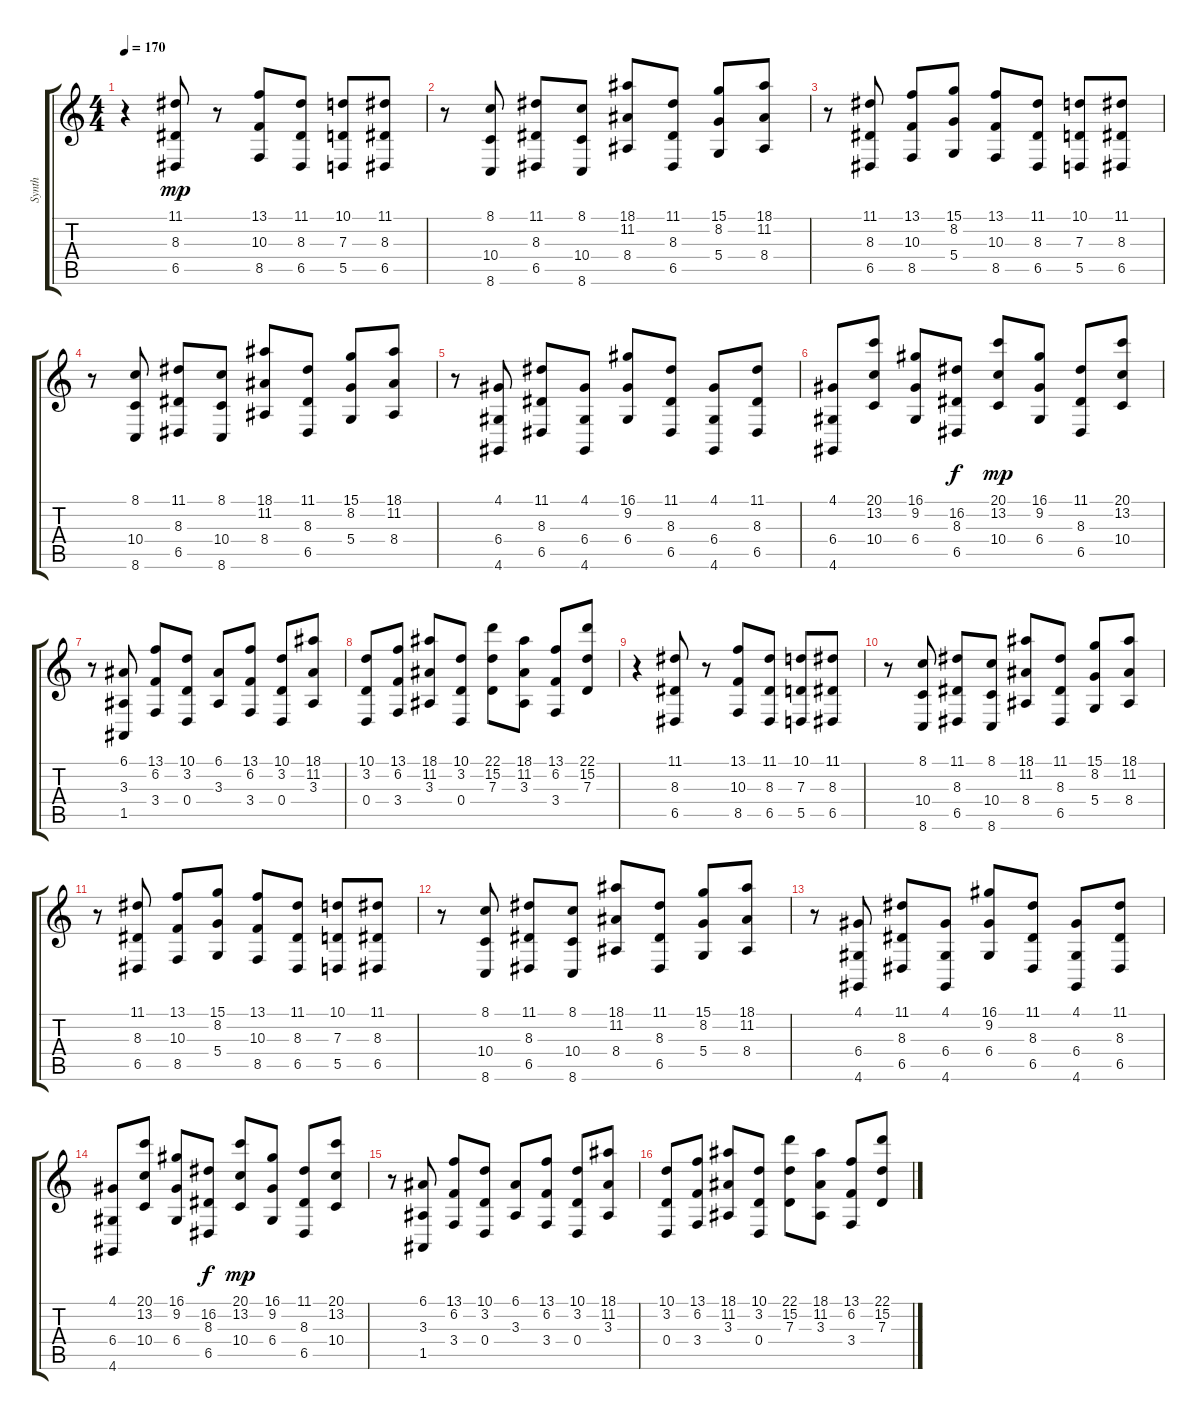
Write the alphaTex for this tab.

\track ("Synth" "Synth") {instrument synthstrings1}
\staff {score tabs}
\tuning (E4 B3 G3 D3 A2 E2) {hide}
\ts (4 4)
\tempo 170
\clef g2
\ks c
r.4{dy f instrument lead2sawtooth} (11.1 8.3 6.5).8{dy mp} r.8 (13.1 10.3 8.5).8 (11.1 8.3 6.5).8 (10.1 7.3 5.5).8 (11.1 8.3 6.5).8 |
r.8 (8.1 10.4 8.6).8 (11.1 8.3 6.5).8 (8.1 10.4 8.6).8 (18.1 11.2 8.4).8 (11.1 8.3 6.5).8 (15.1 8.2 5.4).8 (18.1 11.2 8.4).8 |
r.8 (11.1 8.3 6.5).8 (13.1 10.3 8.5).8 (15.1 8.2 5.4).8 (13.1 10.3 8.5).8 (11.1 8.3 6.5).8 (10.1 7.3 5.5).8 (11.1 8.3 6.5).8 |
r.8 (8.1 10.4 8.6).8 (11.1 8.3 6.5).8 (8.1 10.4 8.6).8 (18.1 11.2 8.4).8 (11.1 8.3 6.5).8 (15.1 8.2 5.4).8 (18.1 11.2 8.4).8 |
r.8 (4.1 6.4 4.6).8 (11.1 8.3 6.5).8 (4.1 6.4 4.6).8 (16.1 9.2 6.4).8 (11.1 8.3 6.5).8 (4.1 6.4 4.6).8 (11.1 8.3 6.5).8 |
(4.1 6.4 4.6).8 (20.1 13.2 10.4).8 (16.1 9.2 6.4).8 (16.2 8.3 6.5).8{dy f} (20.1 13.2 10.4).8{dy mp} (16.1 9.2 6.4).8 (11.1 8.3 6.5).8 (20.1 13.2 10.4).8 |
r.8 (6.1 3.3 1.5).8 (13.1 6.2 3.4).8 (10.1 3.2 0.4).8 (6.1 3.3).8 (13.1 6.2 3.4).8 (10.1 3.2 0.4).8 (18.1 11.2 3.3).8 |
(10.1 3.2 0.4).8 (13.1 6.2 3.4).8 (18.1 11.2 3.3).8 (10.1 3.2 0.4).8 (22.1 15.2 7.3).8 (18.1 11.2 3.3).8 (13.1 6.2 3.4).8 (22.1 15.2 7.3).8 |
r.4 (11.1 8.3 6.5).8 r.8 (13.1 10.3 8.5).8 (11.1 8.3 6.5).8 (10.1 7.3 5.5).8 (11.1 8.3 6.5).8 |
r.8 (8.1 10.4 8.6).8 (11.1 8.3 6.5).8 (8.1 10.4 8.6).8 (18.1 11.2 8.4).8 (11.1 8.3 6.5).8 (15.1 8.2 5.4).8 (18.1 11.2 8.4).8 |
r.8 (11.1 8.3 6.5).8 (13.1 10.3 8.5).8 (15.1 8.2 5.4).8 (13.1 10.3 8.5).8 (11.1 8.3 6.5).8 (10.1 7.3 5.5).8 (11.1 8.3 6.5).8 |
r.8 (8.1 10.4 8.6).8 (11.1 8.3 6.5).8 (8.1 10.4 8.6).8 (18.1 11.2 8.4).8 (11.1 8.3 6.5).8 (15.1 8.2 5.4).8 (18.1 11.2 8.4).8 |
r.8 (4.1 6.4 4.6).8 (11.1 8.3 6.5).8 (4.1 6.4 4.6).8 (16.1 9.2 6.4).8 (11.1 8.3 6.5).8 (4.1 6.4 4.6).8 (11.1 8.3 6.5).8 |
(4.1 6.4 4.6).8 (20.1 13.2 10.4).8 (16.1 9.2 6.4).8 (16.2 8.3 6.5).8{dy f} (20.1 13.2 10.4).8{dy mp} (16.1 9.2 6.4).8 (11.1 8.3 6.5).8 (20.1 13.2 10.4).8 |
r.8 (6.1 3.3 1.5).8 (13.1 6.2 3.4).8 (10.1 3.2 0.4).8 (6.1 3.3).8 (13.1 6.2 3.4).8 (10.1 3.2 0.4).8 (18.1 11.2 3.3).8 |
(10.1 3.2 0.4).8 (13.1 6.2 3.4).8 (18.1 11.2 3.3).8 (10.1 3.2 0.4).8 (22.1 15.2 7.3).8 (18.1 11.2 3.3).8 (13.1 6.2 3.4).8 (22.1 15.2 7.3).8
